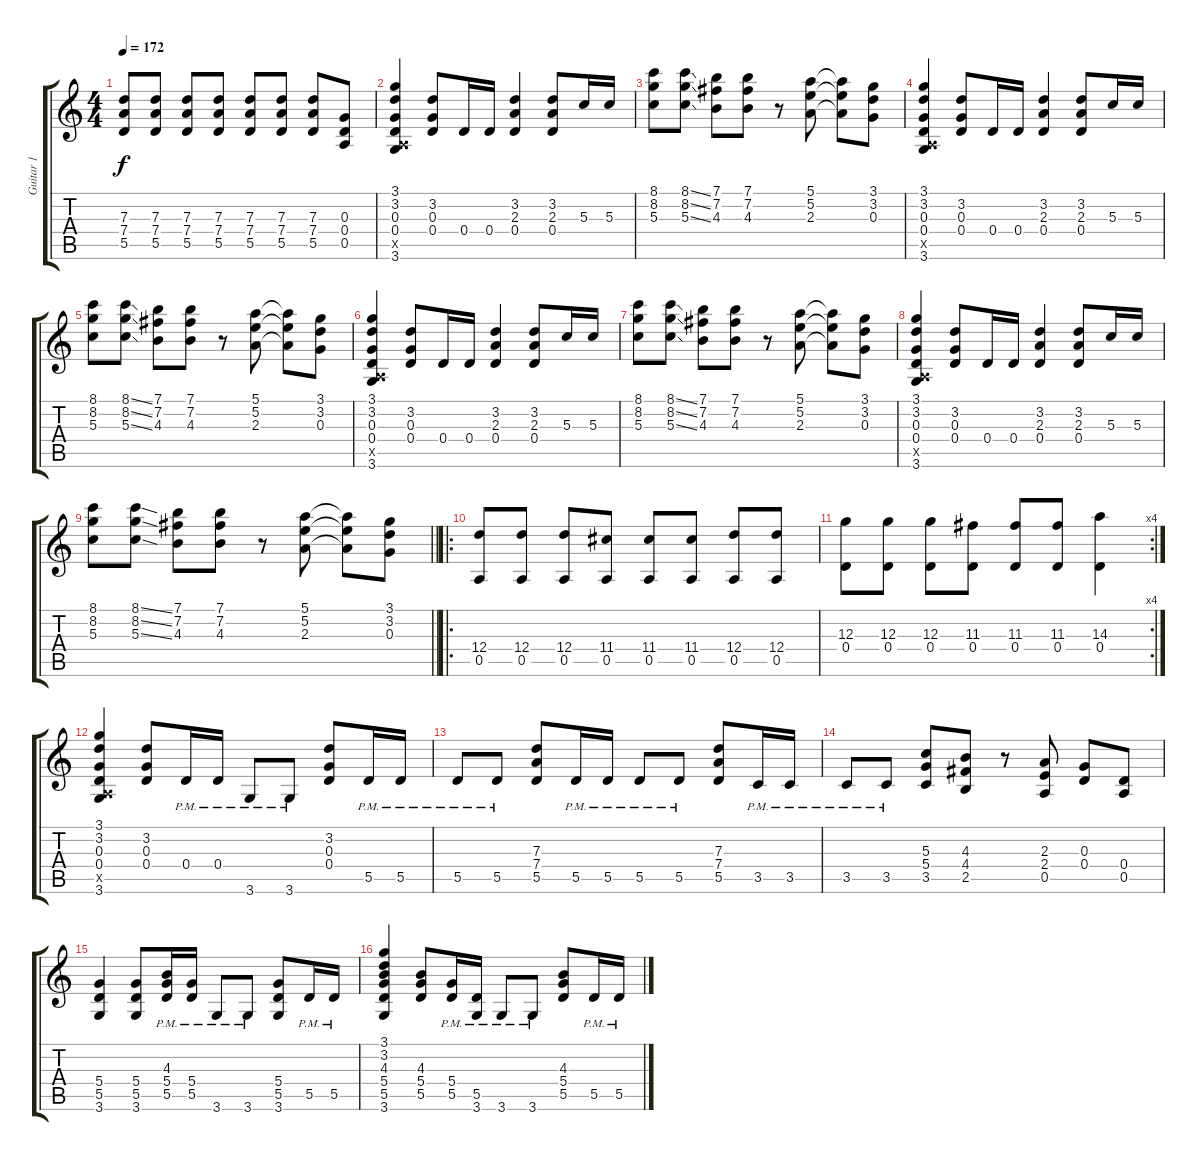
\track ("Guitar 1" "Guitar 1") {instrument overdrivenguitar}
\staff {score tabs}
\tuning (E4 B3 G3 D3 A2 E2) {hide}
\ts (4 4)
\tempo 172
\clef g2
\ks c
(7.3 7.4 5.5).8{dy f} (7.3 7.4 5.5).8 (7.3 7.4 5.5).8 (7.3 7.4 5.5).8 (7.3 7.4 5.5).8 (7.3 7.4 5.5).8 (7.3 7.4 5.5).8 (0.3 0.4 0.5).8 |
(3.1 3.2 0.3 0.4 0.5{x} 3.6).4 (3.2 0.3 0.4).8 0.4.16 0.4.16 (3.2 2.3 0.4).4 (3.2 2.3 0.4).8 5.3.16 5.3.16 |
(8.1 8.2 5.3).8 (8.1{ss} 8.2{ss} 5.3{ss}).8 (7.1 7.2 4.3).8 (7.1 7.2 4.3).8 r.8 (5.1 5.2 2.3).8 (5.1{t} 5.2{t} 2.3{t}).8 (3.1 3.2 0.3).8 |
(3.1 3.2 0.3 0.4 0.5{x} 3.6).4 (3.2 0.3 0.4).8 0.4.16 0.4.16 (3.2 2.3 0.4).4 (3.2 2.3 0.4).8 5.3.16 5.3.16 |
(8.1 8.2 5.3).8 (8.1{ss} 8.2{ss} 5.3{ss}).8 (7.1 7.2 4.3).8 (7.1 7.2 4.3).8 r.8 (5.1 5.2 2.3).8 (5.1{t} 5.2{t} 2.3{t}).8 (3.1 3.2 0.3).8 |
(3.1 3.2 0.3 0.4 0.5{x} 3.6).4 (3.2 0.3 0.4).8 0.4.16 0.4.16 (3.2 2.3 0.4).4 (3.2 2.3 0.4).8 5.3.16 5.3.16 |
(8.1 8.2 5.3).8 (8.1{ss} 8.2{ss} 5.3{ss}).8 (7.1 7.2 4.3).8 (7.1 7.2 4.3).8 r.8 (5.1 5.2 2.3).8 (5.1{t} 5.2{t} 2.3{t}).8 (3.1 3.2 0.3).8 |
(3.1 3.2 0.3 0.4 0.5{x} 3.6).4 (3.2 0.3 0.4).8 0.4.16 0.4.16 (3.2 2.3 0.4).4 (3.2 2.3 0.4).8 5.3.16 5.3.16 |
\barLineRight lightlight
(8.1 8.2 5.3).8 (8.1{ss} 8.2{ss} 5.3{ss}).8 (7.1 7.2 4.3).8 (7.1 7.2 4.3).8 r.8 (5.1 5.2 2.3).8 (5.1{t} 5.2{t} 2.3{t}).8 (3.1 3.2 0.3).8 |
\ro
(12.4 0.5).8 (12.4 0.5).8 (12.4 0.5).8 (11.4 0.5).8 (11.4 0.5).8 (11.4 0.5).8 (12.4 0.5).8 (12.4 0.5).8 |
\rc 4
(12.3 0.4).8 (12.3 0.4).8 (12.3 0.4).8 (11.3 0.4).8 (11.3 0.4).8 (11.3 0.4).8 (14.3 0.4).4 |
(3.1 3.2 0.3 0.4 0.5{x} 3.6).4 (3.2 0.3 0.4).8 0.4{pm}.16 0.4{pm}.16 3.6{pm}.8 3.6{pm}.8 (3.2 0.3 0.4).8 5.5{pm}.16 5.5{pm}.16 |
5.5{pm}.8 5.5{pm}.8 (7.3 7.4 5.5).8 5.5{pm}.16 5.5{pm}.16 5.5{pm}.8 5.5{pm}.8 (7.3 7.4 5.5).8 3.5{pm}.16 3.5{pm}.16 |
3.5{pm}.8 3.5{pm}.8 (5.3 5.4 3.5).8 (4.3 4.4 2.5).8 r.8 (2.3 2.4 0.5).8 (0.3 0.4).8 (0.4 0.5).8 |
(5.4 5.5 3.6).4 (5.4 5.5 3.6).8 (4.3{pm} 5.4{pm} 5.5{pm}).16 (5.4{pm} 5.5{pm}).16 3.6{pm}.8 3.6{pm}.8 (5.4 5.5 3.6).8 5.5{pm}.16 5.5{pm}.16 |
(3.1 3.2 4.3 5.4 5.5 3.6).4 (4.3 5.4 5.5).8 (5.4{pm} 5.5{pm}).16 (5.5{pm} 3.6{pm}).16 3.6{pm}.8 3.6{pm}.8 (4.3 5.4 5.5).8 5.5{pm}.16 5.5{pm}.16
